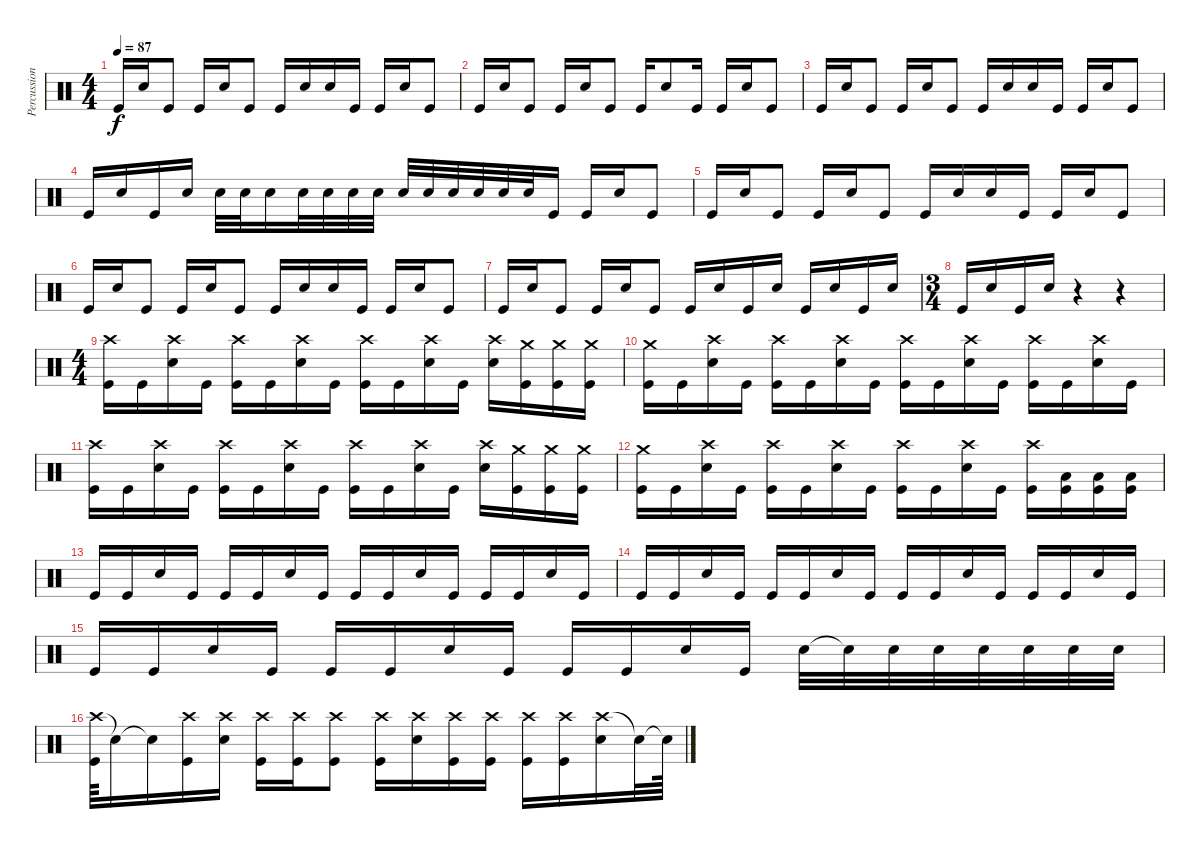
\track ("Percussion" "Percussion") {instrument percussion}
\staff {score}
\articulation defaults
\ts (4 4)
\tempo 87
\clef neutral
\ks c "Kick (hit)".16{dy f} "Electric Snare (hit)".16 "Kick (hit)".8 "Kick (hit)".16 "Electric Snare (hit)".16 "Kick (hit)".8 "Kick (hit)".16 "Electric Snare (hit)".16 "Electric Snare (hit)".16 "Kick (hit)".16 "Kick (hit)".16 "Electric Snare (hit)".16 "Kick (hit)".8
|
"Kick (hit)".16 "Electric Snare (hit)".16 "Kick (hit)".8 "Kick (hit)".16 "Electric Snare (hit)".16 "Kick (hit)".8 "Kick (hit)".16 "Electric Snare (hit)".8 "Kick (hit)".16 "Kick (hit)".16 "Electric Snare (hit)".16 "Kick (hit)".8 |
"Kick (hit)".16 "Electric Snare (hit)".16 "Kick (hit)".8 "Kick (hit)".16 "Electric Snare (hit)".16 "Kick (hit)".8 "Kick (hit)".16 "Electric Snare (hit)".16 "Electric Snare (hit)".16 "Kick (hit)".16 "Kick (hit)".16 "Electric Snare (hit)".16 "Kick (hit)".8 |
"Kick (hit)".16 "Electric Snare (hit)".16 "Kick (hit)".16 "Electric Snare (hit)".16 "Electric Snare (hit)".32 "Electric Snare (hit)".32 "Electric Snare (hit)".16 "Electric Snare (hit)".32 "Electric Snare (hit)".32 "Electric Snare (hit)".32 "Electric Snare (hit)".32 "Electric Snare (hit)".32 "Electric Snare (hit)".32 "Electric Snare (hit)".32 "Electric Snare (hit)".32 "Electric Snare (hit)".32 "Electric Snare (hit)".32 "Kick (hit)".16 "Kick (hit)".16 "Electric Snare (hit)".16 "Kick (hit)".8 |
"Kick (hit)".16 "Electric Snare (hit)".16 "Kick (hit)".8 "Kick (hit)".16 "Electric Snare (hit)".16 "Kick (hit)".8 "Kick (hit)".16 "Electric Snare (hit)".16 "Electric Snare (hit)".16 "Kick (hit)".16 "Kick (hit)".16 "Electric Snare (hit)".16 "Kick (hit)".8 |
"Kick (hit)".16 "Electric Snare (hit)".16 "Kick (hit)".8 "Kick (hit)".16 "Electric Snare (hit)".16 "Kick (hit)".8 "Kick (hit)".16 "Electric Snare (hit)".16 "Electric Snare (hit)".16 "Kick (hit)".16 "Kick (hit)".16 "Electric Snare (hit)".16 "Kick (hit)".8 |
"Kick (hit)".16 "Electric Snare (hit)".16 "Kick (hit)".8 "Kick (hit)".16 "Electric Snare (hit)".16 "Kick (hit)".8 "Kick (hit)".16 "Electric Snare (hit)".16 "Kick (hit)".16 "Electric Snare (hit)".16 "Kick (hit)".16 "Electric Snare (hit)".16 "Kick (hit)".16 "Electric Snare (hit)".16 |
\ts (3 4)
"Kick (hit)".16 "Electric Snare (hit)".16 "Kick (hit)".16 "Electric Snare (hit)".16 r.4 r.4 |
\ts (4 4)
("Crash high (hit)" "Kick (hit)").16 "Kick (hit)".16 ("Crash high (hit)" "Electric Snare (hit)").16 "Kick (hit)".16 ("Crash high (hit)" "Kick (hit)").16 "Kick (hit)".16 ("Crash high (hit)" "Electric Snare (hit)").16 "Kick (hit)".16 ("Crash high (hit)" "Kick (hit)").16 "Kick (hit)".16 ("Crash high (hit)" "Electric Snare (hit)").16 "Kick (hit)".16 ("Crash high (hit)" "Electric Snare (hit)").16 ("Crash medium (hit)" "Kick (hit)").16 ("Crash medium (hit)" "Kick (hit)").16 ("Crash medium (hit)" "Kick (hit)").16 |
("Crash medium (hit)" "Kick (hit)").16 "Kick (hit)".16 ("Crash high (hit)" "Electric Snare (hit)").16 "Kick (hit)".16 ("Crash high (hit)" "Kick (hit)").16 "Kick (hit)".16 ("Crash high (hit)" "Electric Snare (hit)").16 "Kick (hit)".16 ("Crash high (hit)" "Kick (hit)").16 "Kick (hit)".16 ("Crash high (hit)" "Electric Snare (hit)").16 "Kick (hit)".16 ("Crash high (hit)" "Kick (hit)").16 "Kick (hit)".16 ("Crash high (hit)" "Electric Snare (hit)").16 "Kick (hit)".16 |
("Crash high (hit)" "Kick (hit)").16 "Kick (hit)".16 ("Crash high (hit)" "Electric Snare (hit)").16 "Kick (hit)".16 ("Crash high (hit)" "Kick (hit)").16 "Kick (hit)".16 ("Crash high (hit)" "Electric Snare (hit)").16 "Kick (hit)".16 ("Crash high (hit)" "Kick (hit)").16 "Kick (hit)".16 ("Crash high (hit)" "Electric Snare (hit)").16 "Kick (hit)".16 ("Crash high (hit)" "Electric Snare (hit)").16 ("Crash medium (hit)" "Kick (hit)").16 ("Crash medium (hit)" "Kick (hit)").16 ("Crash medium (hit)" "Kick (hit)").16 |
("Crash medium (hit)" "Kick (hit)").16 "Kick (hit)".16 ("Crash high (hit)" "Electric Snare (hit)").16 "Kick (hit)".16 ("Crash high (hit)" "Kick (hit)").16 "Kick (hit)".16 ("Crash high (hit)" "Electric Snare (hit)").16 "Kick (hit)".16 ("Crash high (hit)" "Kick (hit)").16 "Kick (hit)".16 ("Crash high (hit)" "Electric Snare (hit)").16 "Kick (hit)".16 ("Crash high (hit)" "Kick (hit)").16 ("Low Floor Tom (hit)" "Kick (hit)").16 ("Low Floor Tom (hit)" "Kick (hit)").16 ("Low Floor Tom (hit)" "Kick (hit)").16 |
"Kick (hit)".16 "Kick (hit)".16 "Electric Snare (hit)".16 "Kick (hit)".16 "Kick (hit)".16 "Kick (hit)".16 "Electric Snare (hit)".16 "Kick (hit)".16 "Kick (hit)".16 "Kick (hit)".16 "Electric Snare (hit)".16 "Kick (hit)".16 "Kick (hit)".16 "Kick (hit)".16 "Electric Snare (hit)".16 "Kick (hit)".16 |
"Kick (hit)".16 "Kick (hit)".16 "Electric Snare (hit)".16 "Kick (hit)".16 "Kick (hit)".16 "Kick (hit)".16 "Electric Snare (hit)".16 "Kick (hit)".16 "Kick (hit)".16 "Kick (hit)".16 "Electric Snare (hit)".16 "Kick (hit)".16 "Kick (hit)".16 "Kick (hit)".16 "Electric Snare (hit)".16 "Kick (hit)".16 |
"Kick (hit)".16 "Kick (hit)".16 "Electric Snare (hit)".16 "Kick (hit)".16 "Kick (hit)".16 "Kick (hit)".16 "Electric Snare (hit)".16 "Kick (hit)".16 "Kick (hit)".16 "Kick (hit)".16 "Electric Snare (hit)".16 "Kick (hit)".16 "Electric Snare (hit)".32 "Snare (hit)"{t}.32 "Electric Snare (hit)".32 "Electric Snare (hit)".32 "Electric Snare (hit)".32 "Electric Snare (hit)".32 "Electric Snare (hit)".32 "Electric Snare (hit)".32 |
("Crash high (hit)" "Kick (hit)").64 "Snare (hit)"{t}.16 "Snare (hit)"{t}.16 ("Crash high (hit)" "Kick (hit)").16 ("Crash high (hit)" "Electric Snare (hit)").16 ("Crash high (hit)" "Kick (hit)").16 ("Crash high (hit)" "Kick (hit)").16 ("Crash high (hit)" "Kick (hit)").8 ("Crash high (hit)" "Kick (hit)").16 ("Crash high (hit)" "Electric Snare (hit)").16 ("Crash high (hit)" "Kick (hit)").16 ("Crash high (hit)" "Kick (hit)").16 ("Crash high (hit)" "Kick (hit)").16 ("Crash high (hit)" "Kick (hit)").16 ("Crash high (hit)" "Electric Snare (hit)").16 "Snare (hit)"{t}.32 "Snare (hit)"{t}.64
